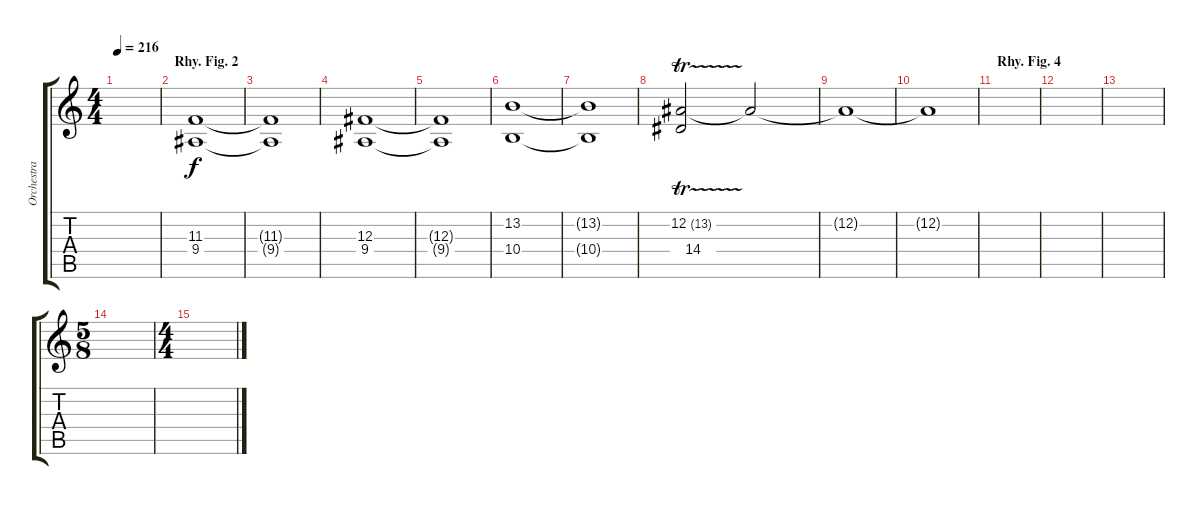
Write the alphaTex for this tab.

\track ("Orchestra (Strings 2)" "Orchestra ") {instrument stringensemble1}
\staff {score tabs}
\tuning (Eb4 Bb3 Gb3 Db3 Ab2 Eb2) {hide}
\ts (4 4)
\tempo 216
\clef g2
\ks c
|
\section ("" "Rhy. Fig. 2")
(11.3 9.4).1 |
(11.3{t} 9.4{t}).1 |
(12.3 9.4).1 |
(12.3{t} 9.4{t}).1 |
(13.2 10.4).1 |
(13.2{t} 10.4{t}).1 |
(12.2{tr (13 32)} 14.4).2 12.2{t}.2 |
12.2{t}.1 |
12.2{t}.1 |
\section ("" "Rhy. Fig. 4")
|
|
|
\ts (5 8)
|
\ts (4 4)
